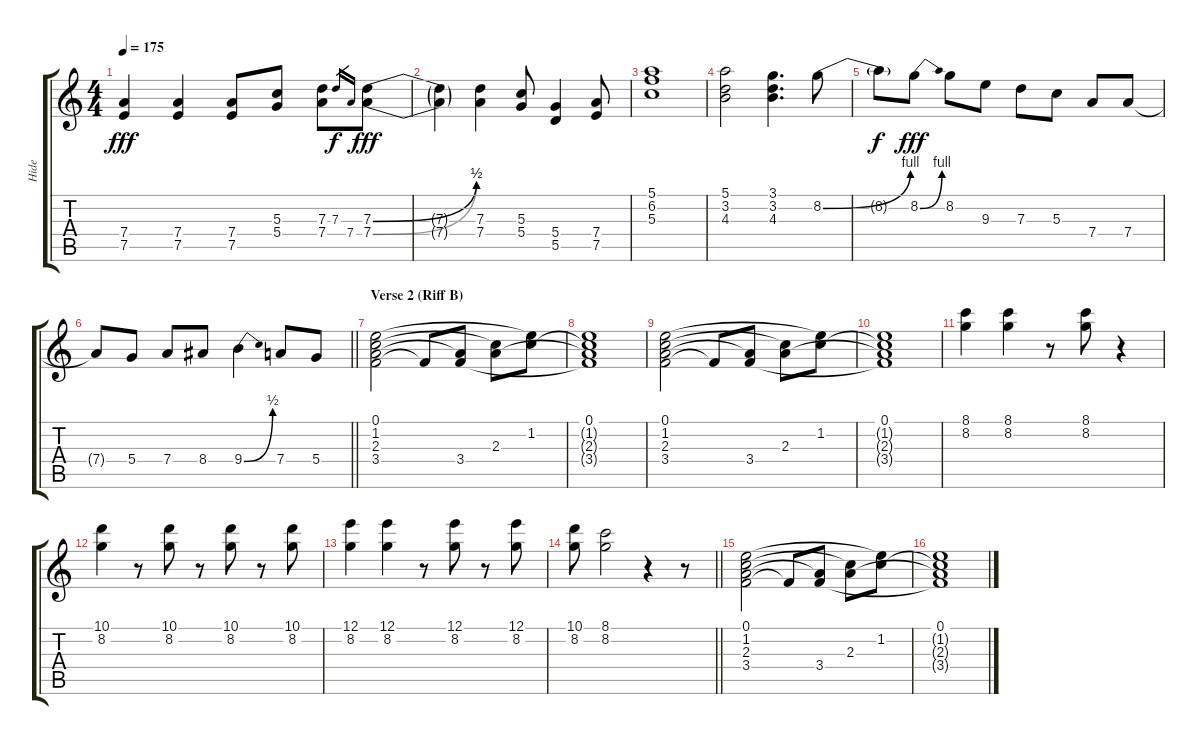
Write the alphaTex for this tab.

\track ("Hide" "Hide") {instrument distortionguitar}
\staff {score tabs}
\tuning (E4 B3 G3 D3 A2 E2) {hide}
\ts (4 4)
\tempo 175
\clef g2
\ks c
(7.4 7.5).4{dy fff} (7.4 7.5).4 (7.4 7.5).8 (5.3 5.4).8 (7.3 7.4).8 7.3.16{gr dy f} 7.4.16{gr} (7.3{be (bend 0 0 60 2)} 7.4{be (bend 0 0 60 2)}).8{dy fff} |
(7.3{t} 7.4{t}).4 (7.3 7.4).4 (5.3 5.4).8 (5.4 5.5).4 (7.4 7.5).8 |
(5.1 6.2 5.3).1 |
(5.1 3.2 4.3).2 (3.1 3.2 4.3).4{d} 8.2{be (bend 0 0 60 4)}.8 |
8.2{t}.8{dy f} 8.2{be (bend 0 0 60 4)}.8{dy fff} 8.2.8 9.3.8 7.3.8 5.3.8 7.4.8 7.4.8 |
\barLineRight lightlight
7.4{t}.8 5.4.8 7.4.8 8.4.8 9.4{be (bend 0 0 60 2)}.4 7.4.8 5.4.8 |
\section ("" "Verse 2 (Riff B)")
(0.1 1.2 2.3 3.4).2 3.4{t}.8 (2.3{t} 3.4).8 (1.2{t} 2.3).8 (0.1{t} 1.2).8 |
(0.1 1.2{t} 2.3{t} 3.4{t}).1 |
(0.1 1.2 2.3 3.4).2 3.4{t}.8 (2.3{t} 3.4).8 (1.2{t} 2.3).8 (0.1{t} 1.2).8 |
(0.1 1.2{t} 2.3{t} 3.4{t}).1 |
(8.1 8.2).4 (8.1 8.2).4 r.8 (8.1 8.2).8 r.4 |
(10.1 8.2).4 r.8 (10.1 8.2).8 r.8 (10.1 8.2).8 r.8 (10.1 8.2).8 |
(12.1 8.2).4 (12.1 8.2).4 r.8 (12.1 8.2).8 r.8 (12.1 8.2).8 |
\barLineRight lightlight
(10.1 8.2).8 (8.1 8.2).2 r.4 r.8 |
(0.1 1.2 2.3 3.4).2 3.4{t}.8 (2.3{t} 3.4).8 (1.2{t} 2.3).8 (0.1{t} 1.2).8 |
(0.1 1.2{t} 2.3{t} 3.4{t}).1
